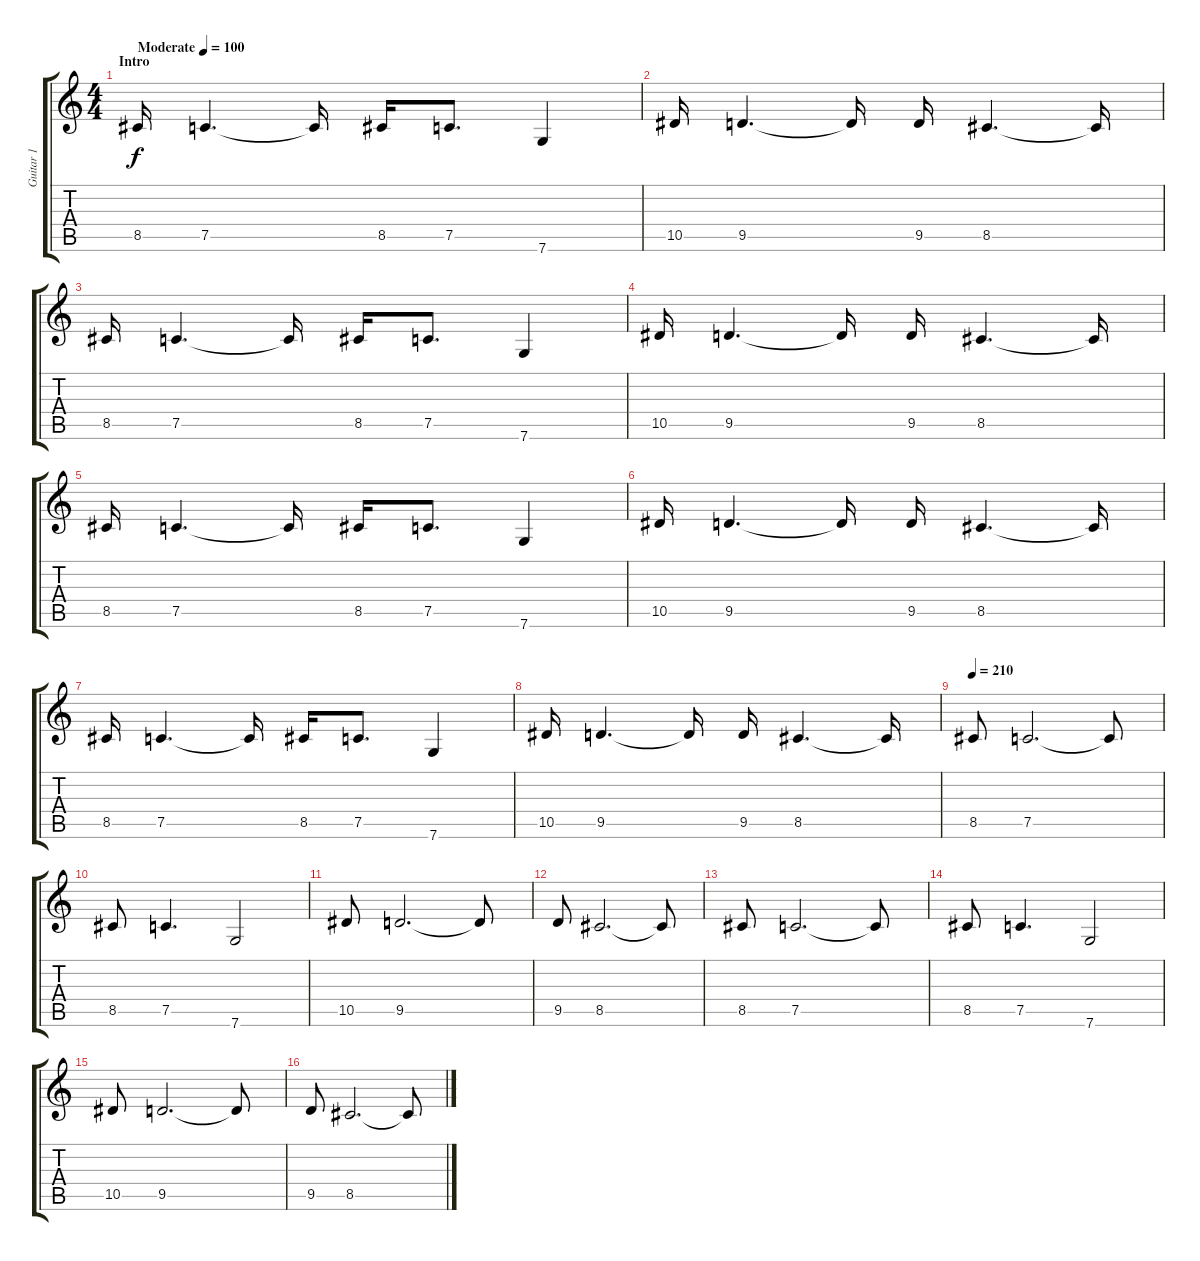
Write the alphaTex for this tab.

\track ("Guitar 1" "Guitar 1") {instrument distortionguitar}
\staff {score tabs}
\tuning (C4 G3 Eb3 Bb2 F2 C2) {hide}
\ts (4 4)
\section ("" "Intro")
\tempo (100 "Moderate")
\clef g2
\ks c
8.5.16{dy f instrument distortionguitar} 7.5.4{d} 7.5{t}.16 8.5.16 7.5.8{d} 7.6.4 |
10.5.16 9.5.4{d} 9.5{t}.16 9.5.16 8.5.4{d} 8.5{t}.16 |
8.5.16 7.5.4{d} 7.5{t}.16 8.5.16 7.5.8{d} 7.6.4 |
10.5.16 9.5.4{d} 9.5{t}.16 9.5.16 8.5.4{d} 8.5{t}.16 |
8.5.16 7.5.4{d} 7.5{t}.16 8.5.16 7.5.8{d} 7.6.4 |
10.5.16 9.5.4{d} 9.5{t}.16 9.5.16 8.5.4{d} 8.5{t}.16 |
8.5.16 7.5.4{d} 7.5{t}.16 8.5.16 7.5.8{d} 7.6.4 |
10.5.16 9.5.4{d} 9.5{t}.16 9.5.16 8.5.4{d} 8.5{t}.16 |
\tempo 210
8.5.8 7.5.2{d} 7.5{t}.8 |
8.5.8 7.5.4{d} 7.6.2 |
10.5.8 9.5.2{d} 9.5{t}.8 |
9.5.8 8.5.2{d} 8.5{t}.8 |
8.5.8 7.5.2{d} 7.5{t}.8 |
8.5.8 7.5.4{d} 7.6.2 |
10.5.8 9.5.2{d} 9.5{t}.8 |
9.5.8 8.5.2{d} 8.5{t}.8
